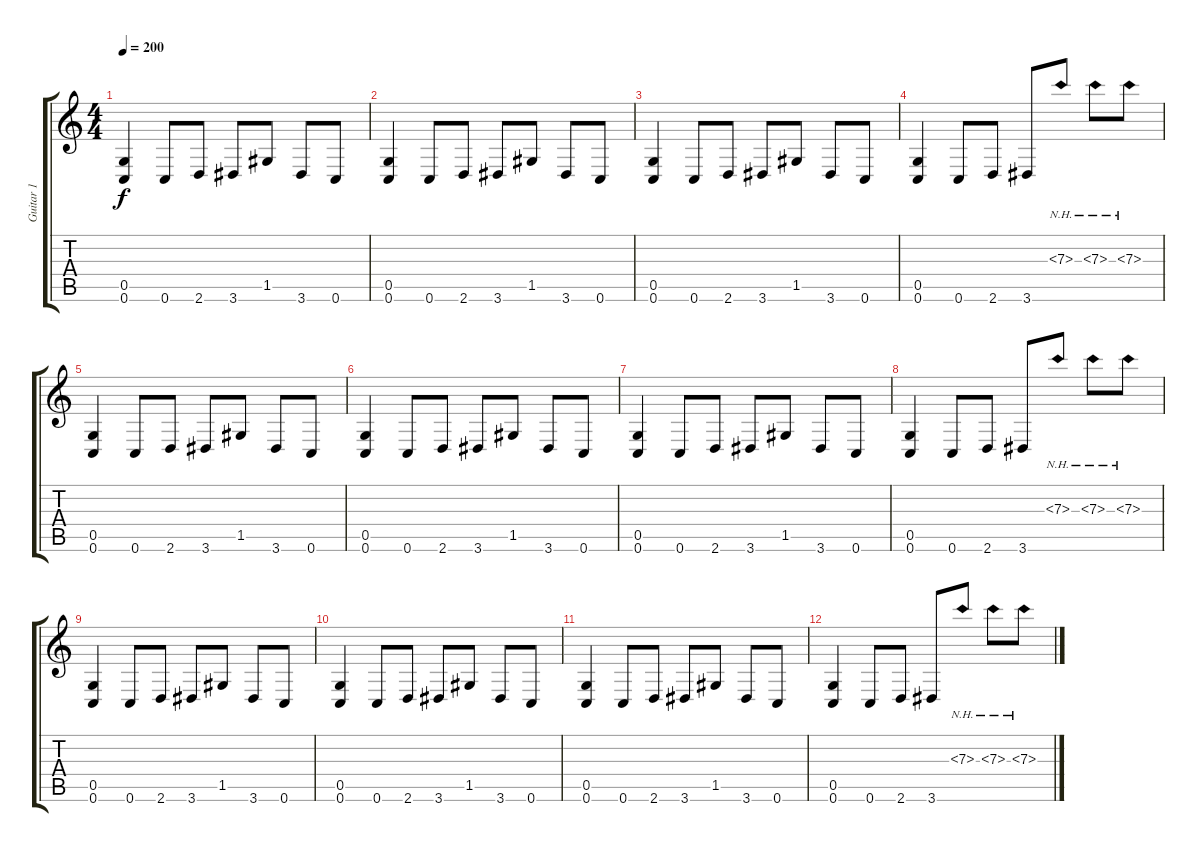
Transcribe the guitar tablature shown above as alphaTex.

\track ("Guitar 1" "Guitar 1") {instrument overdrivenguitar}
\staff {score tabs}
\tuning (D4 A3 F3 C3 G2 C2) {hide}
\ts (4 4)
\tempo 200
\clef g2
\ks c
(0.5 0.6).4{dy f} 0.6.8 2.6.8 3.6.8 1.5.8 3.6.8 0.6.8 |
(0.5 0.6).4 0.6.8 2.6.8 3.6.8 1.5.8 3.6.8 0.6.8 |
(0.5 0.6).4 0.6.8 2.6.8 3.6.8 1.5.8 3.6.8 0.6.8 |
(0.5 0.6).4 0.6.8 2.6.8 3.6.8 7.3{nh}.8 7.3{nh}.8 7.3{nh}.8 |
(0.5 0.6).4 0.6.8 2.6.8 3.6.8 1.5.8 3.6.8 0.6.8 |
(0.5 0.6).4 0.6.8 2.6.8 3.6.8 1.5.8 3.6.8 0.6.8 |
(0.5 0.6).4 0.6.8 2.6.8 3.6.8 1.5.8 3.6.8 0.6.8 |
(0.5 0.6).4 0.6.8 2.6.8 3.6.8 7.3{nh}.8 7.3{nh}.8 7.3{nh}.8 |
(0.5 0.6).4 0.6.8 2.6.8 3.6.8 1.5.8 3.6.8 0.6.8 |
(0.5 0.6).4 0.6.8 2.6.8 3.6.8 1.5.8 3.6.8 0.6.8 |
(0.5 0.6).4 0.6.8 2.6.8 3.6.8 1.5.8 3.6.8 0.6.8 |
(0.5 0.6).4 0.6.8 2.6.8 3.6.8 7.3{nh}.8 7.3{nh}.8 7.3{nh}.8
